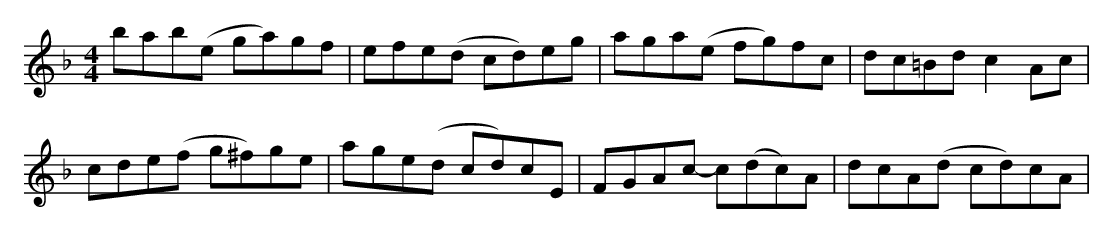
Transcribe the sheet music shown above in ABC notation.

X:1
M:4/4
K:F
bab(e ga)gf|efe(d cd)eg|aga(e fg)fc|dc=Bd c2 Ac|
cde(f g^f)ge|age(d cd)cE|FGAc- c(dc)A|dcA(d cd)cA|
